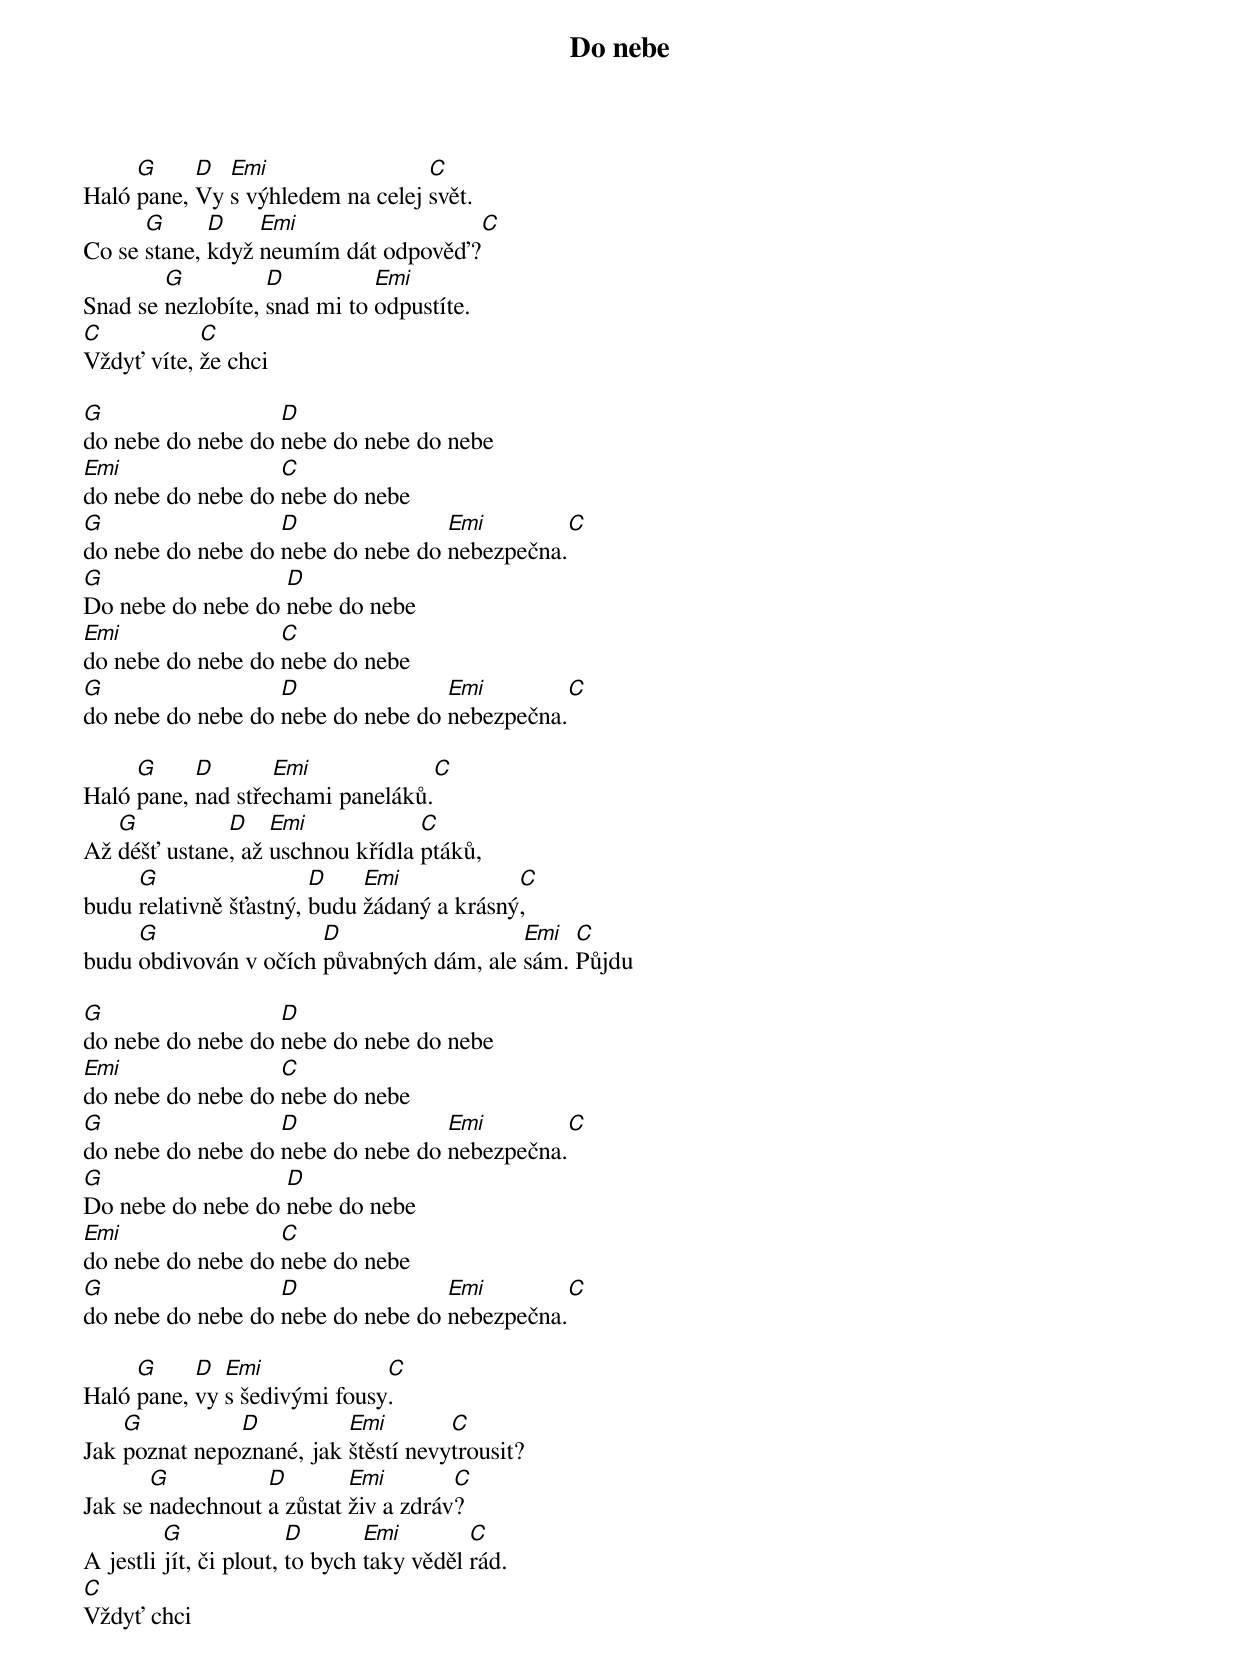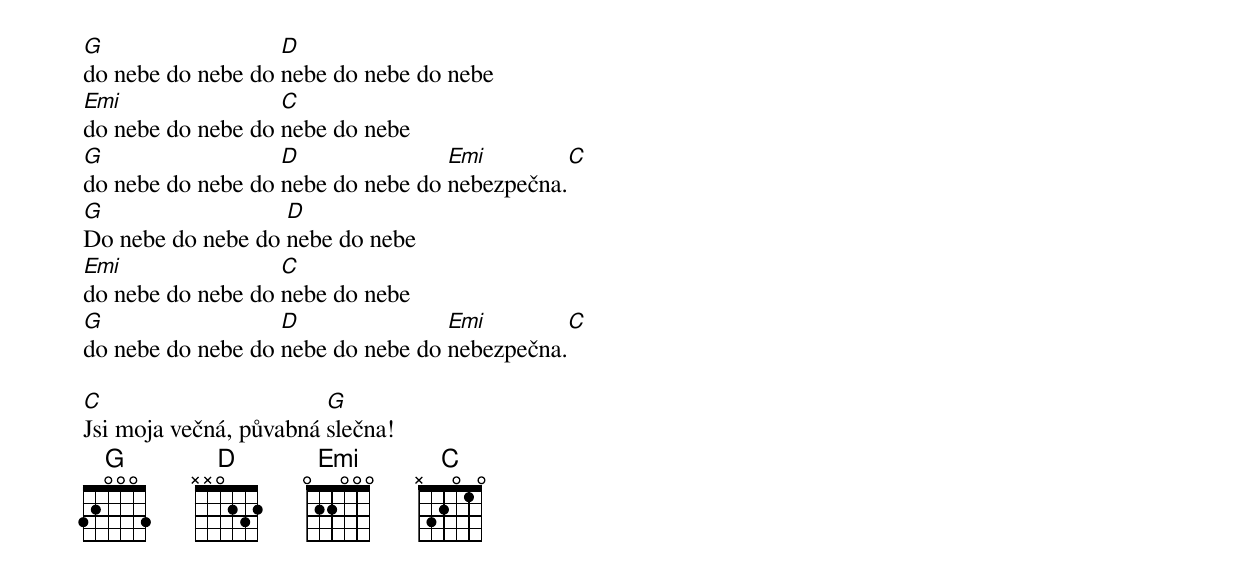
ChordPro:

{title: Do nebe}
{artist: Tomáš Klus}
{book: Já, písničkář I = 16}


Haló [G]pane, [D]Vy [Emi]s výhledem na celej [C]svět.
Co se [G]stane, [D]když [Emi]neumím dát odpověď?[C]
Snad se [G]nezlobíte, [D]snad mi to [Emi]odpustíte.
[C]Vždyť víte, [C]že chci

[G]do nebe do nebe do [D]nebe do nebe do nebe
[Emi]do nebe do nebe do [C]nebe do nebe
[G]do nebe do nebe do [D]nebe do nebe do [Emi]nebezpečna.[C]
[G]Do nebe do nebe do [D]nebe do nebe
[Emi]do nebe do nebe do [C]nebe do nebe
[G]do nebe do nebe do [D]nebe do nebe do [Emi]nebezpečna.[C]

Haló [G]pane, [D]nad stře[Emi]chami paneláků.[C]
Až [G]déšť ustane[D], až [Emi]uschnou křídla [C]ptáků,
budu [G]relativně šťastný, [D]budu [Emi]žádaný a krásný[C],
budu [G]obdivován v očích [D]půvabných dám, ale [Emi]sám. [C]Půjdu

[G]do nebe do nebe do [D]nebe do nebe do nebe
[Emi]do nebe do nebe do [C]nebe do nebe
[G]do nebe do nebe do [D]nebe do nebe do [Emi]nebezpečna.[C]
[G]Do nebe do nebe do [D]nebe do nebe
[Emi]do nebe do nebe do [C]nebe do nebe
[G]do nebe do nebe do [D]nebe do nebe do [Emi]nebezpečna.[C]

Haló [G]pane, [D]vy [Emi]s šedivými fousy[C].
Jak [G]poznat nepo[D]znané, jak [Emi]štěstí nevy[C]trousit?
Jak se [G]nadechnout [D]a zůstat [Emi]živ a zdráv[C]?
A jestli [G]jít, či plout, [D]to bych [Emi]taky věděl [C]rád.
[C]Vždyť chci

[G]do nebe do nebe do [D]nebe do nebe do nebe
[Emi]do nebe do nebe do [C]nebe do nebe
[G]do nebe do nebe do [D]nebe do nebe do [Emi]nebezpečna.[C]
[G]Do nebe do nebe do [D]nebe do nebe
[Emi]do nebe do nebe do [C]nebe do nebe
[G]do nebe do nebe do [D]nebe do nebe do [Emi]nebezpečna.[C]

[C]Jsi moja večná, půvabná [G]slečna!
